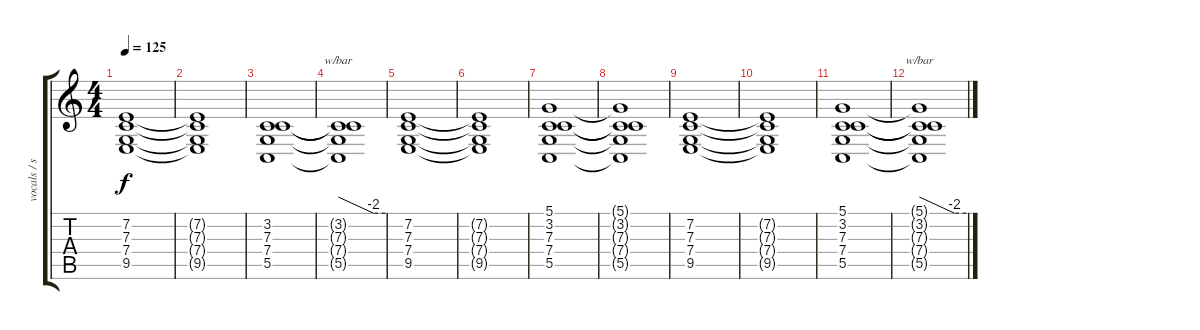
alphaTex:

\track ("vocals / strings" "vocals / s") {instrument lead6voice}
\staff {score tabs}
\tuning (D4 A3 F3 C3 G2 D2) {hide}
\ts (4 4)
\tempo 125
\clef g2
\ks c
(7.2 7.3 7.4 9.5).1{dy f} |
(7.2{t} 7.3{t} 7.4{t} 9.5{t}).1 |
(3.2 7.3 7.4 5.5).1 |
(3.2{t} 7.3{t} 7.4{t} 5.5{t}).1{tbe (custom default 0 0 45 -8 60 -8)} |
(7.2 7.3 7.4 9.5).1 |
(7.2{t} 7.3{t} 7.4{t} 9.5{t}).1 |
(5.1 3.2 7.3 7.4 5.5).1 |
(5.1{t} 3.2{t} 7.3{t} 7.4{t} 5.5{t}).1 |
(7.2 7.3 7.4 9.5).1 |
(7.2{t} 7.3{t} 7.4{t} 9.5{t}).1 |
(5.1 3.2 7.3 7.4 5.5).1 |
(5.1{t} 3.2{t} 7.3{t} 7.4{t} 5.5{t}).1{tbe (custom default 0 0 45 -8 60 -8)}
